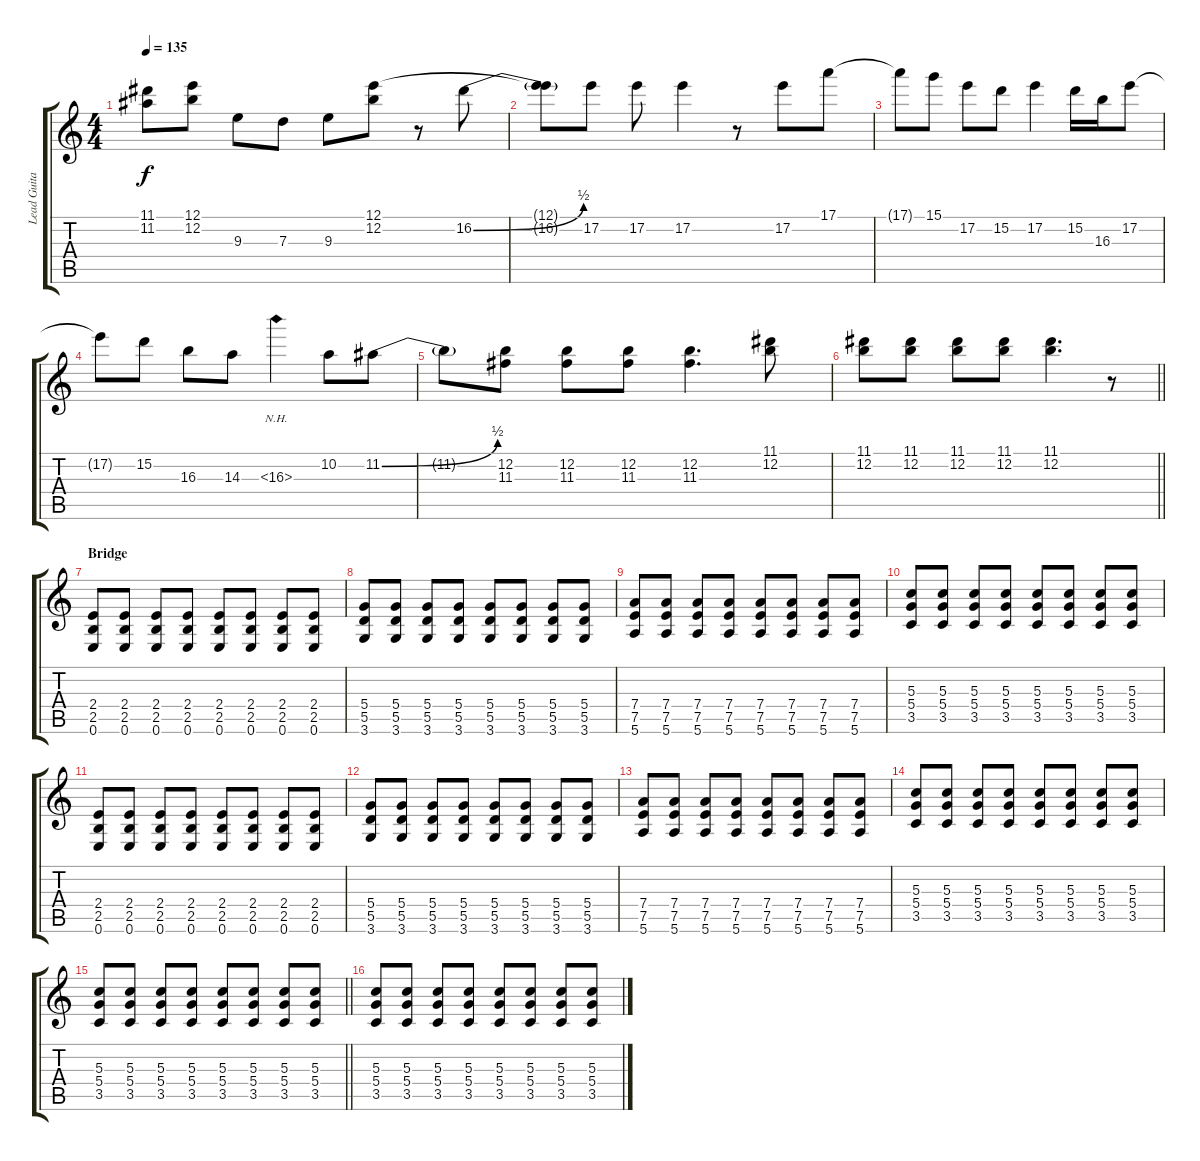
\track ("Lead Guitar" "Lead Guita") {instrument distortionguitar}
\staff {score tabs}
\tuning (E4 B3 G3 D3 A2 E2) {hide}
\ts (4 4)
\tempo 135
\clef g2
\ks c
(11.1{t} 11.2{t}).8{dy f} (12.1 12.2).8 9.3.8 7.3.8 9.3.8 (12.1 12.2).8 r.8 16.2{be (bend 0 0 60 2)}.8 |
(12.1{t} 16.2{t}).8 17.2.8 17.2.8 17.2.4 r.8 17.2.8 17.1.8 |
17.1{t}.8 15.1.8 17.2.8 15.2.8 17.2.4 15.2.16 16.3.16 17.2.8 |
17.2{t}.8 15.2.8 16.3.8 14.3.8 16.3{nh}.4 10.2.8 11.2{be (bend 0 0 60 2)}.8 |
11.2{t}.8 (12.2 11.3).8 (12.2 11.3).8 (12.2 11.3).8 (12.2 11.3).4{d} (11.1 12.2).8 |
\barLineRight lightlight
(11.1 12.2).8 (11.1 12.2).8 (11.1 12.2).8 (11.1 12.2).8 (11.1 12.2).4{d} r.8 |
\section ("" "Bridge")
(2.4 2.5 0.6).8 (2.4 2.5 0.6).8 (2.4 2.5 0.6).8 (2.4 2.5 0.6).8 (2.4 2.5 0.6).8 (2.4 2.5 0.6).8 (2.4 2.5 0.6).8 (2.4 2.5 0.6).8 |
(5.4 5.5 3.6).8 (5.4 5.5 3.6).8 (5.4 5.5 3.6).8 (5.4 5.5 3.6).8 (5.4 5.5 3.6).8 (5.4 5.5 3.6).8 (5.4 5.5 3.6).8 (5.4 5.5 3.6).8 |
(7.4 7.5 5.6).8 (7.4 7.5 5.6).8 (7.4 7.5 5.6).8 (7.4 7.5 5.6).8 (7.4 7.5 5.6).8 (7.4 7.5 5.6).8 (7.4 7.5 5.6).8 (7.4 7.5 5.6).8 |
(5.3 5.4 3.5).8 (5.3 5.4 3.5).8 (5.3 5.4 3.5).8 (5.3 5.4 3.5).8 (5.3 5.4 3.5).8 (5.3 5.4 3.5).8 (5.3 5.4 3.5).8 (5.3 5.4 3.5).8 |
(2.4 2.5 0.6).8 (2.4 2.5 0.6).8 (2.4 2.5 0.6).8 (2.4 2.5 0.6).8 (2.4 2.5 0.6).8 (2.4 2.5 0.6).8 (2.4 2.5 0.6).8 (2.4 2.5 0.6).8 |
(5.4 5.5 3.6).8 (5.4 5.5 3.6).8 (5.4 5.5 3.6).8 (5.4 5.5 3.6).8 (5.4 5.5 3.6).8 (5.4 5.5 3.6).8 (5.4 5.5 3.6).8 (5.4 5.5 3.6).8 |
(7.4 7.5 5.6).8 (7.4 7.5 5.6).8 (7.4 7.5 5.6).8 (7.4 7.5 5.6).8 (7.4 7.5 5.6).8 (7.4 7.5 5.6).8 (7.4 7.5 5.6).8 (7.4 7.5 5.6).8 |
(5.3 5.4 3.5).8 (5.3 5.4 3.5).8 (5.3 5.4 3.5).8 (5.3 5.4 3.5).8 (5.3 5.4 3.5).8 (5.3 5.4 3.5).8 (5.3 5.4 3.5).8 (5.3 5.4 3.5).8 |
\barLineRight lightlight
(5.3 5.4 3.5).8 (5.3 5.4 3.5).8 (5.3 5.4 3.5).8 (5.3 5.4 3.5).8 (5.3 5.4 3.5).8 (5.3 5.4 3.5).8 (5.3 5.4 3.5).8 (5.3 5.4 3.5).8 |
(5.3 5.4 3.5).8 (5.3 5.4 3.5).8 (5.3 5.4 3.5).8 (5.3 5.4 3.5).8 (5.3 5.4 3.5).8 (5.3 5.4 3.5).8 (5.3 5.4 3.5).8 (5.3 5.4 3.5).8
